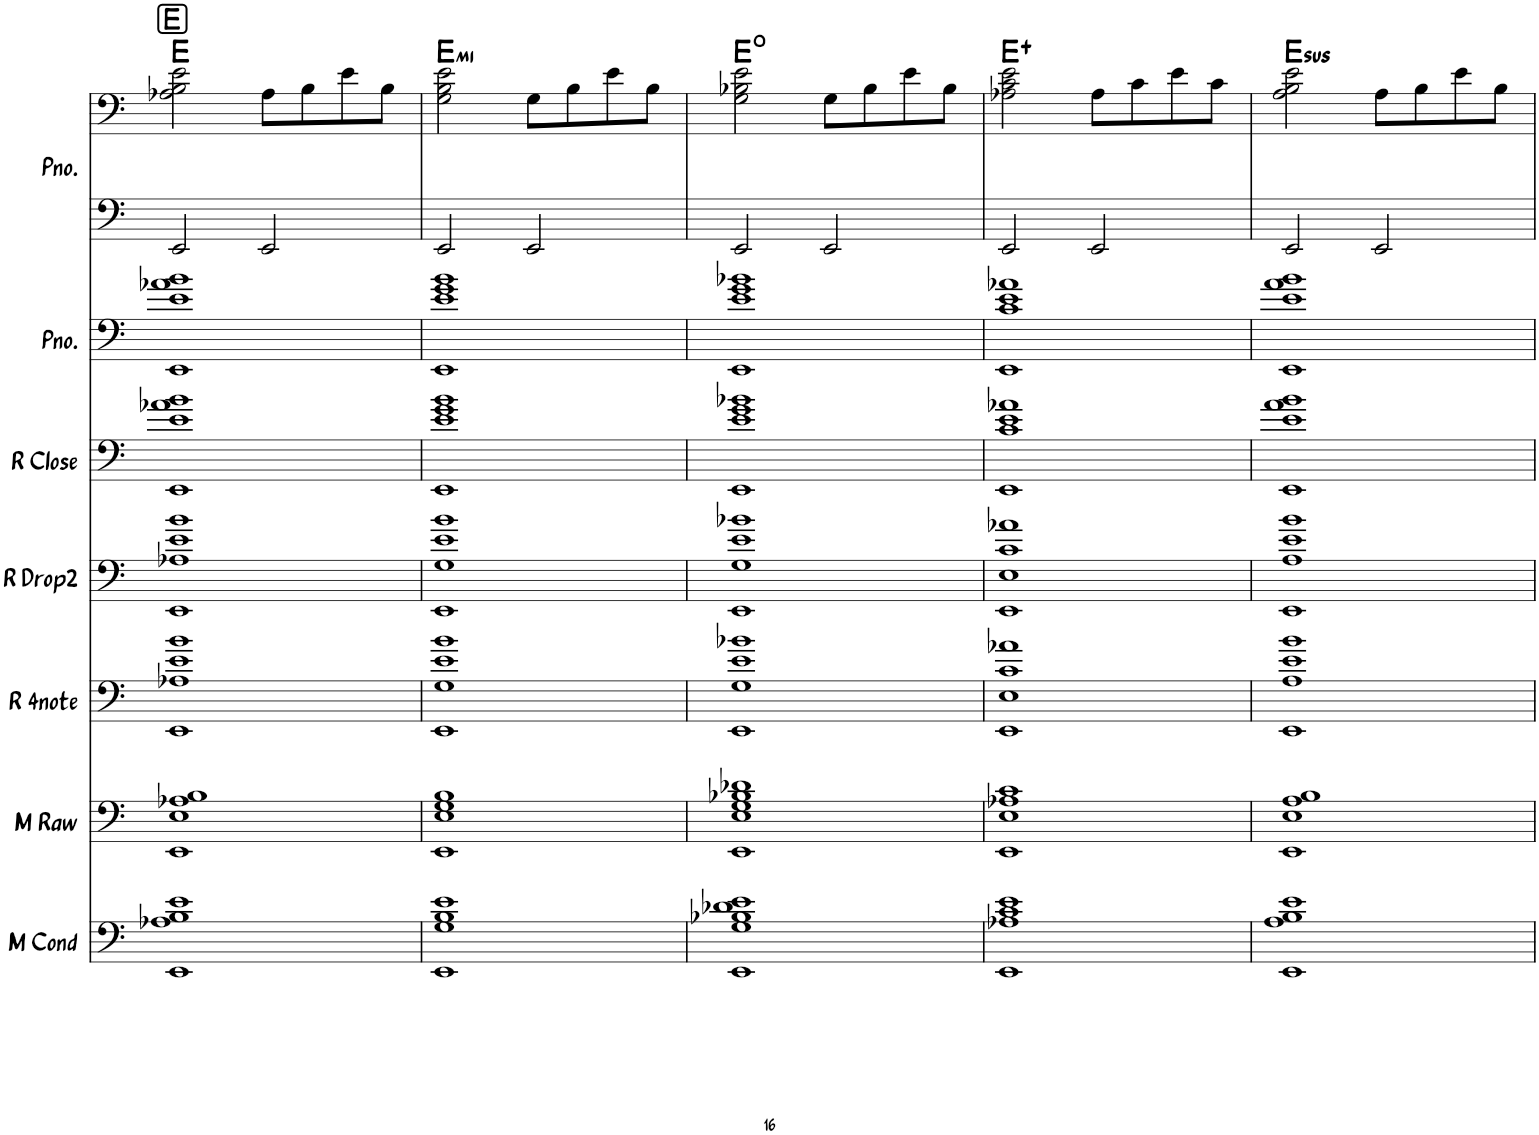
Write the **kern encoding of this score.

**kern	**kern	**kern	**kern	**kern	**kern	**kern	**kern	**harte
*part7	*part6	*part5	*part4	*part3	*part2	*part1	*part1	*part1
*staff8	*staff7	*staff6	*staff5	*staff4	*staff3	*staff2	*staff1	*
*I"Mark Condensed	*I"Mark Raw	*I"Realize 4note	*I"Realize Drop2	*I"Realize Close	*I"Realize Default	*I"Piano	*	*
*I'M Cond	*I'M Raw	*I'R 4note	*I'R Drop2	*I'R Close	*	*I'Pno.	*	*
!!LO:PB:g=z
*clefF4	*clefF4	*clefF4	*clefF4	*clefF4	*clefF4	*clefF4	*clefF4	*
*k[]	*k[]	*k[]	*k[]	*k[]	*k[]	*k[]	*k[]	*
*M4/4	*M4/4	*M4/4	*M4/4	*M4/4	*M4/4	*M4/4	*M4/4	*
!!LO:REH:place=s1:a:rj:fs=14:t=E
=81	=81	=81	=81	=81	=81	=81	=81	=81
1EE 1A-X 1B 1e	1EE 1E 1A-X 1B	1EE 1A-X 1e 1b	1EE 1A-X 1e 1b	1EE 1e 1a-X 1b	1EE 1e 1a-X 1b	2EE/	2A-X\ 2B\ 2e\	E:maj
.	.	.	.	.	.	2EE/	8A-\L	.
.	.	.	.	.	.	.	8B\	.
.	.	.	.	.	.	.	8e\	.
.	.	.	.	.	.	.	8B\J	.
=82	=82	=82	=82	=82	=82	=82	=82	=82
!	!	!	!	!	!	!	!	!LO:H:kt=mi
1EE 1G 1B 1e	1EE 1E 1G 1B	1EE 1G 1e 1b	1EE 1G 1e 1b	1EE 1e 1g 1b	1EE 1e 1g 1b	2EE/	2G\ 2B\ 2e\	E:min
.	.	.	.	.	.	2EE/	8G\L	.
.	.	.	.	.	.	.	8B\	.
.	.	.	.	.	.	.	8e\	.
.	.	.	.	.	.	.	8B\J	.
=83	=83	=83	=83	=83	=83	=83	=83	=83
1EE 1G 1B-X 1d-X 1e	1EE 1E 1G 1B-X 1d-X	1EE 1G 1e 1b-X	1EE 1G 1e 1b-X	1EE 1e 1g 1b-X	1EE 1e 1g 1b-X	2EE/	2G\ 2B-X\ 2e\	E:dim
.	.	.	.	.	.	2EE/	8G\L	.
.	.	.	.	.	.	.	8B-\	.
.	.	.	.	.	.	.	8e\	.
.	.	.	.	.	.	.	8B-\J	.
=84	=84	=84	=84	=84	=84	=84	=84	=84
1EE 1A-X 1c 1e	1EE 1E 1A-X 1c	1EE 1E 1c 1a-X	1EE 1E 1c 1a-X	1EE 1c 1e 1a-X	1EE 1c 1e 1a-X	2EE/	2A-X\ 2c\ 2e\	E:aug
.	.	.	.	.	.	2EE/	8A-\L	.
.	.	.	.	.	.	.	8c\	.
.	.	.	.	.	.	.	8e\	.
.	.	.	.	.	.	.	8c\J	.
=85	=85	=85	=85	=85	=85	=85	=85	=85
!	!	!	!	!	!	!	!	!LO:H:kt=sus
1EE 1A 1B 1e	1EE 1E 1A 1B	1EE 1A 1e 1b	1EE 1A 1e 1b	1EE 1e 1a 1b	1EE 1e 1a 1b	2EE/	2A\ 2B\ 2e\	E:sus4
.	.	.	.	.	.	2EE/	8A\L	.
.	.	.	.	.	.	.	8B\	.
.	.	.	.	.	.	.	8e\	.
.	.	.	.	.	.	.	8B\J	.
=	=	=	=	=	=	=	=	=
*-	*-	*-	*-	*-	*-	*-	*-	*-
